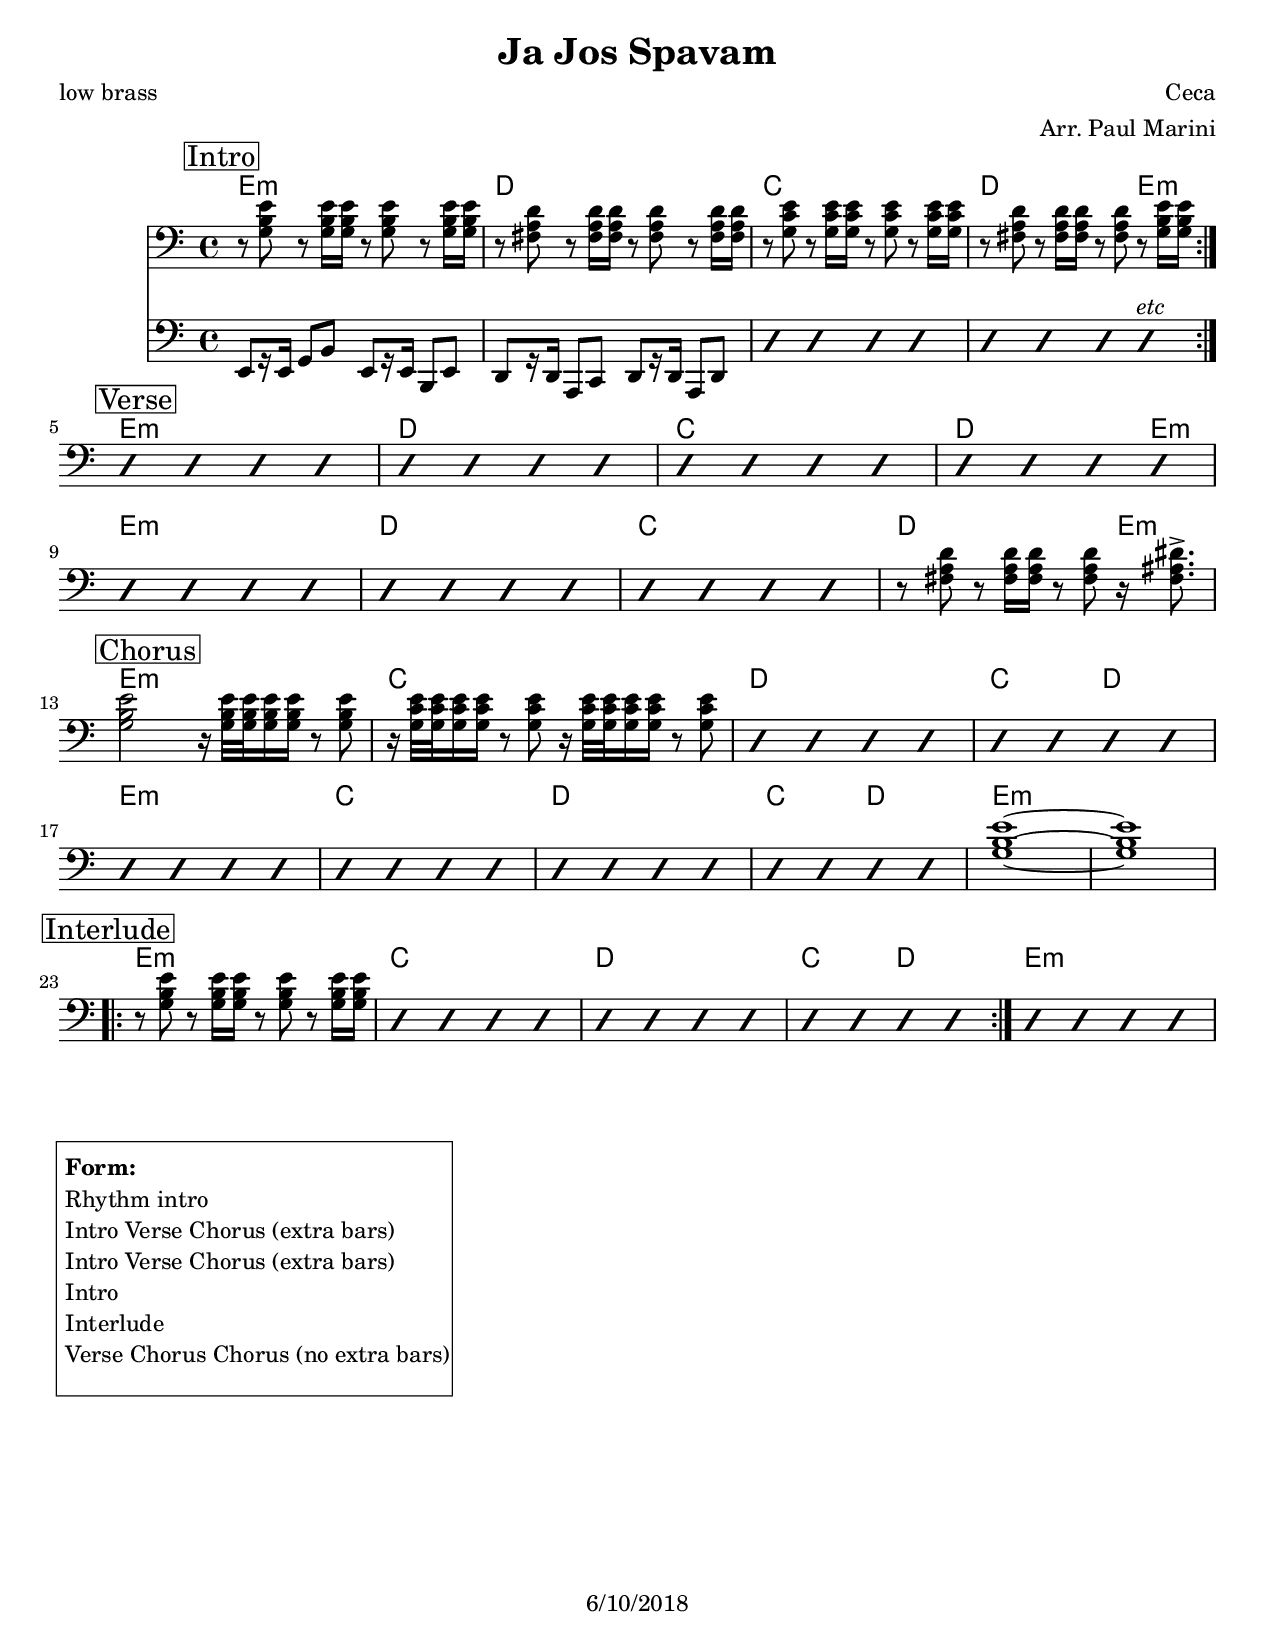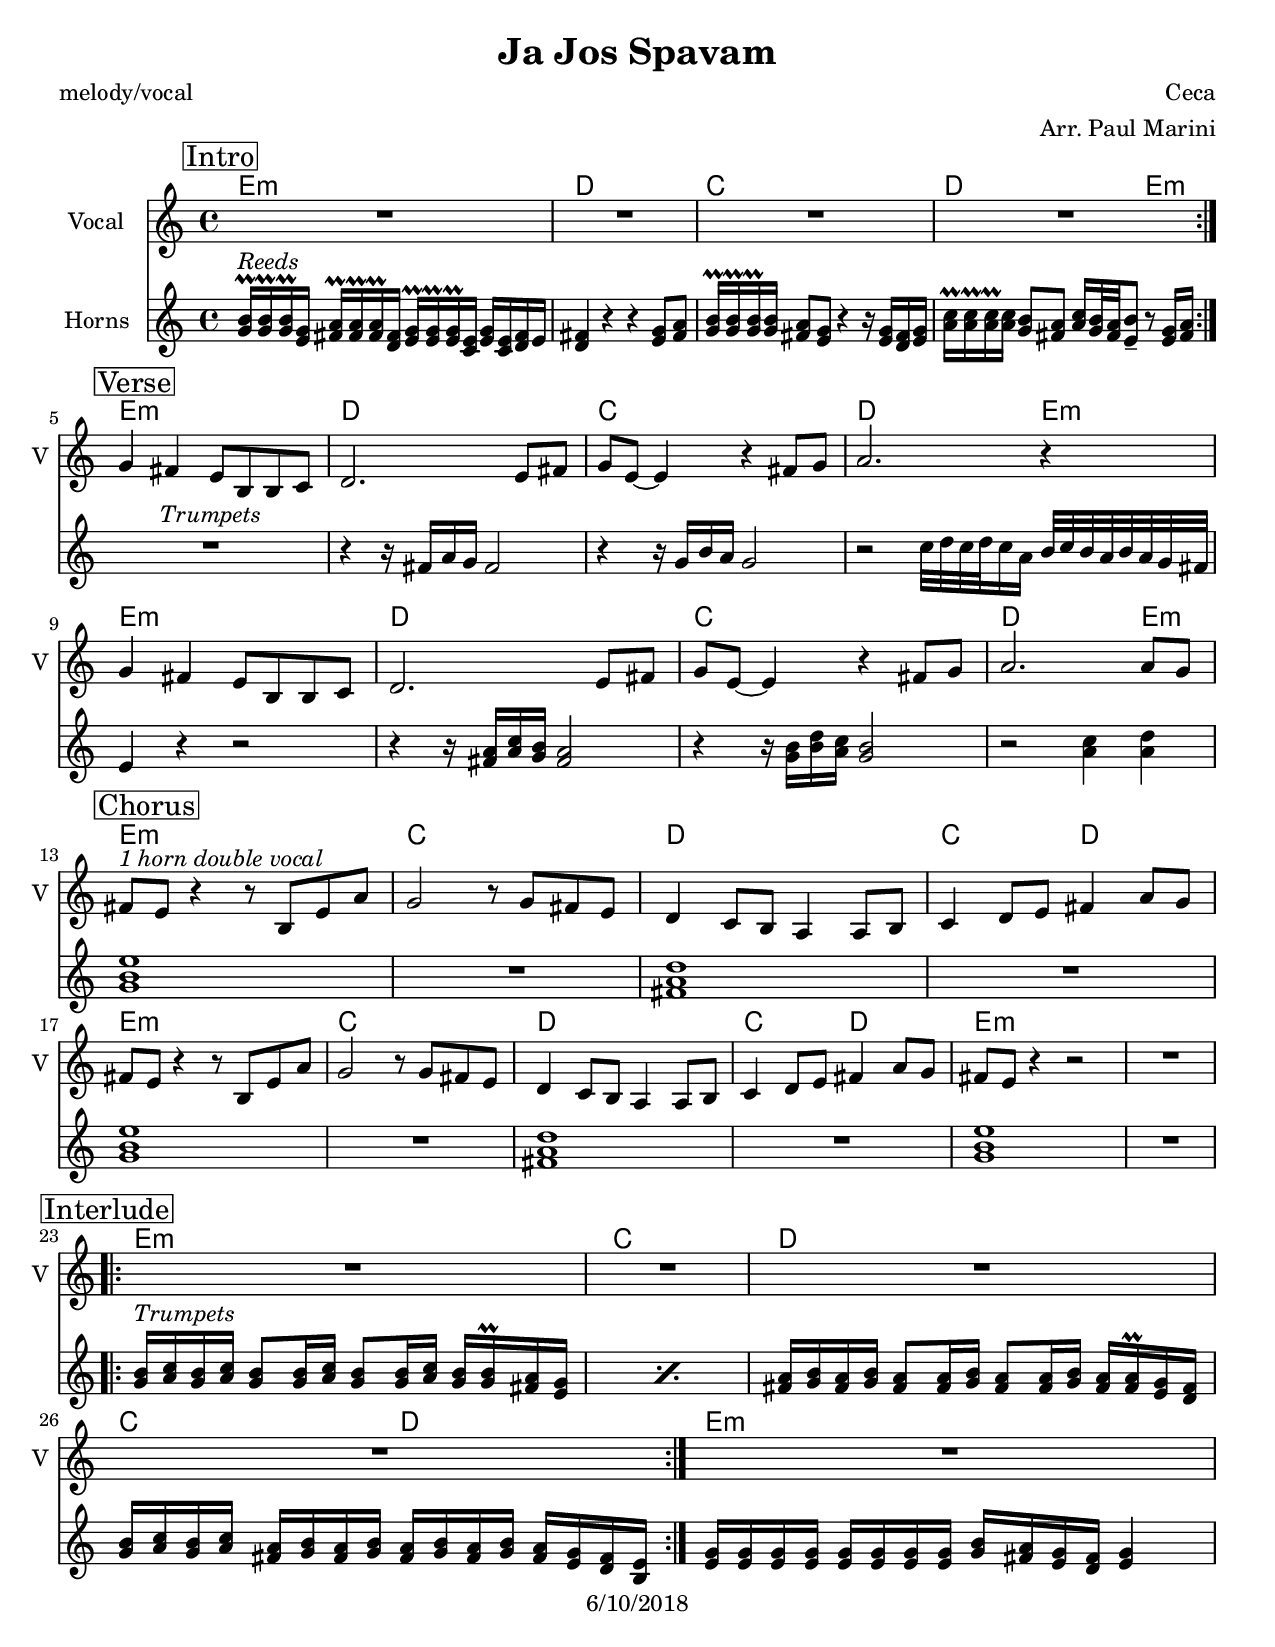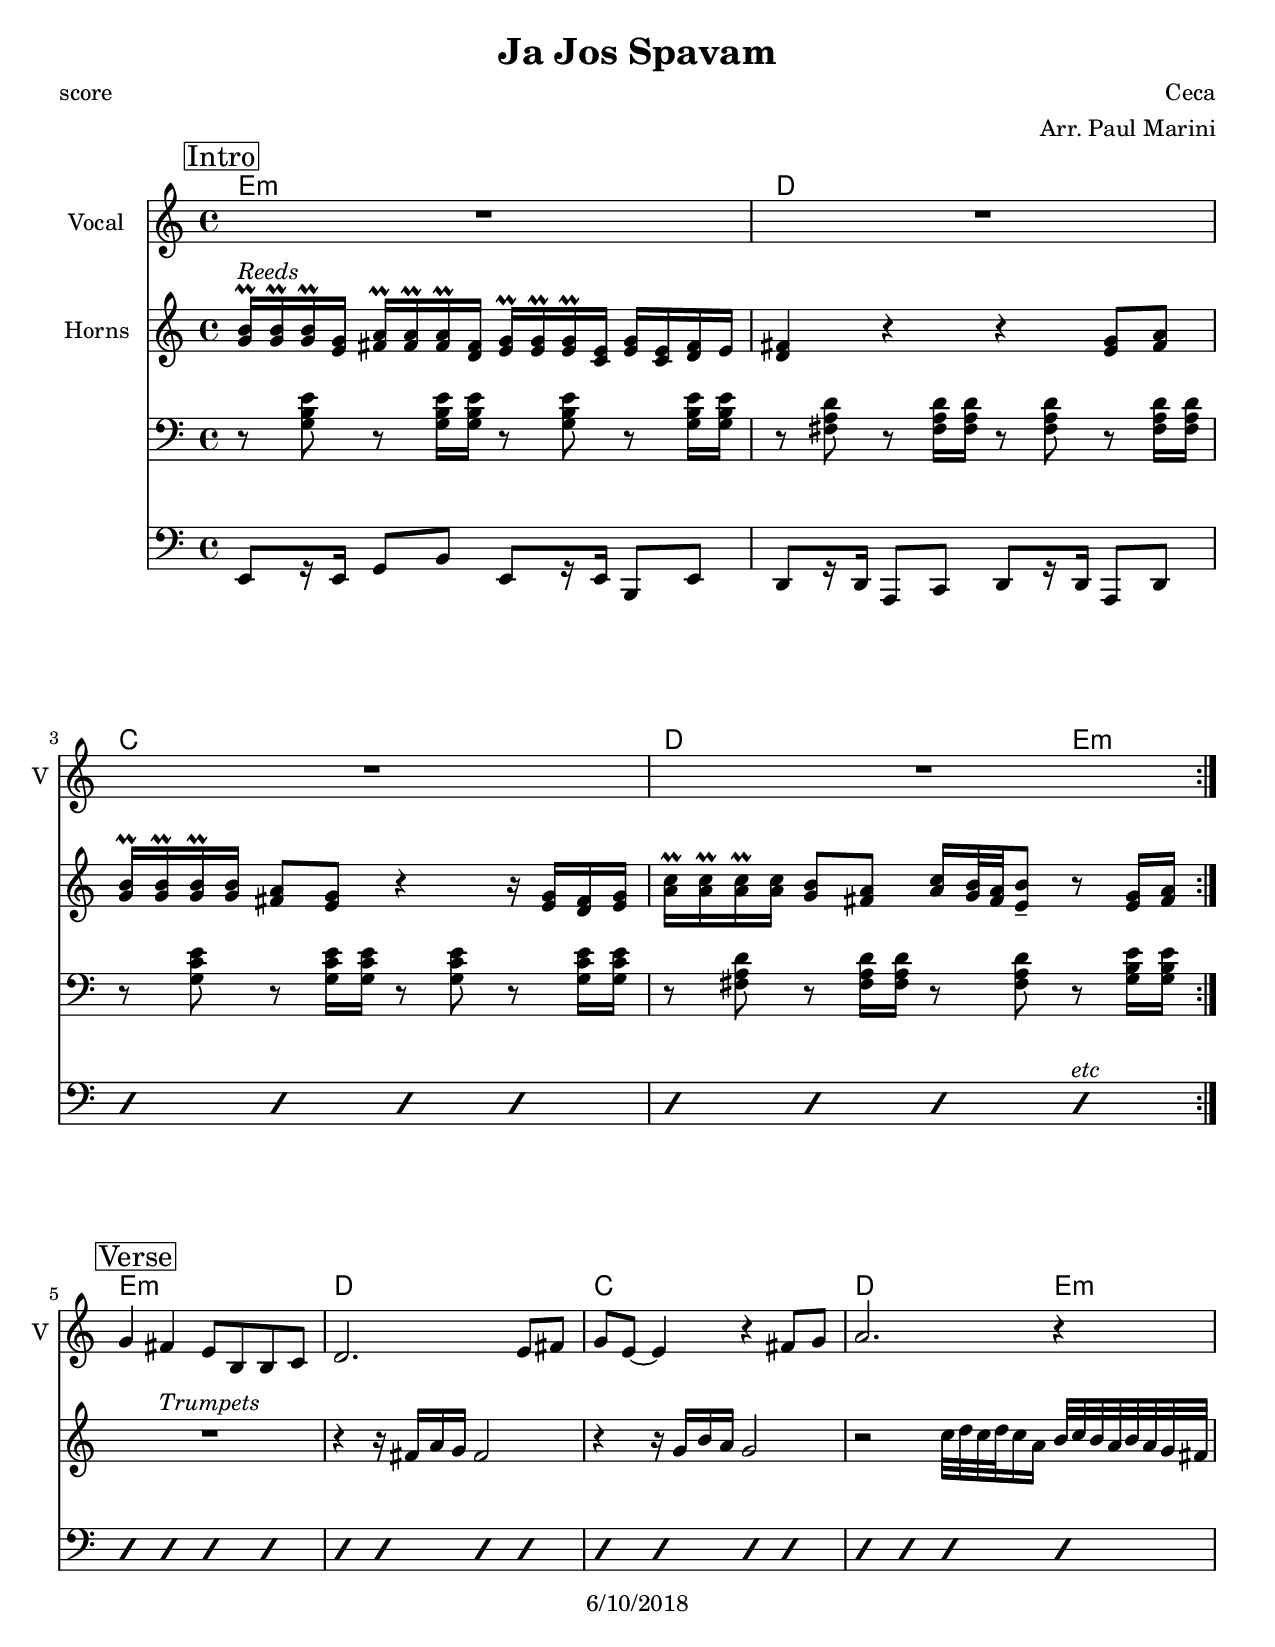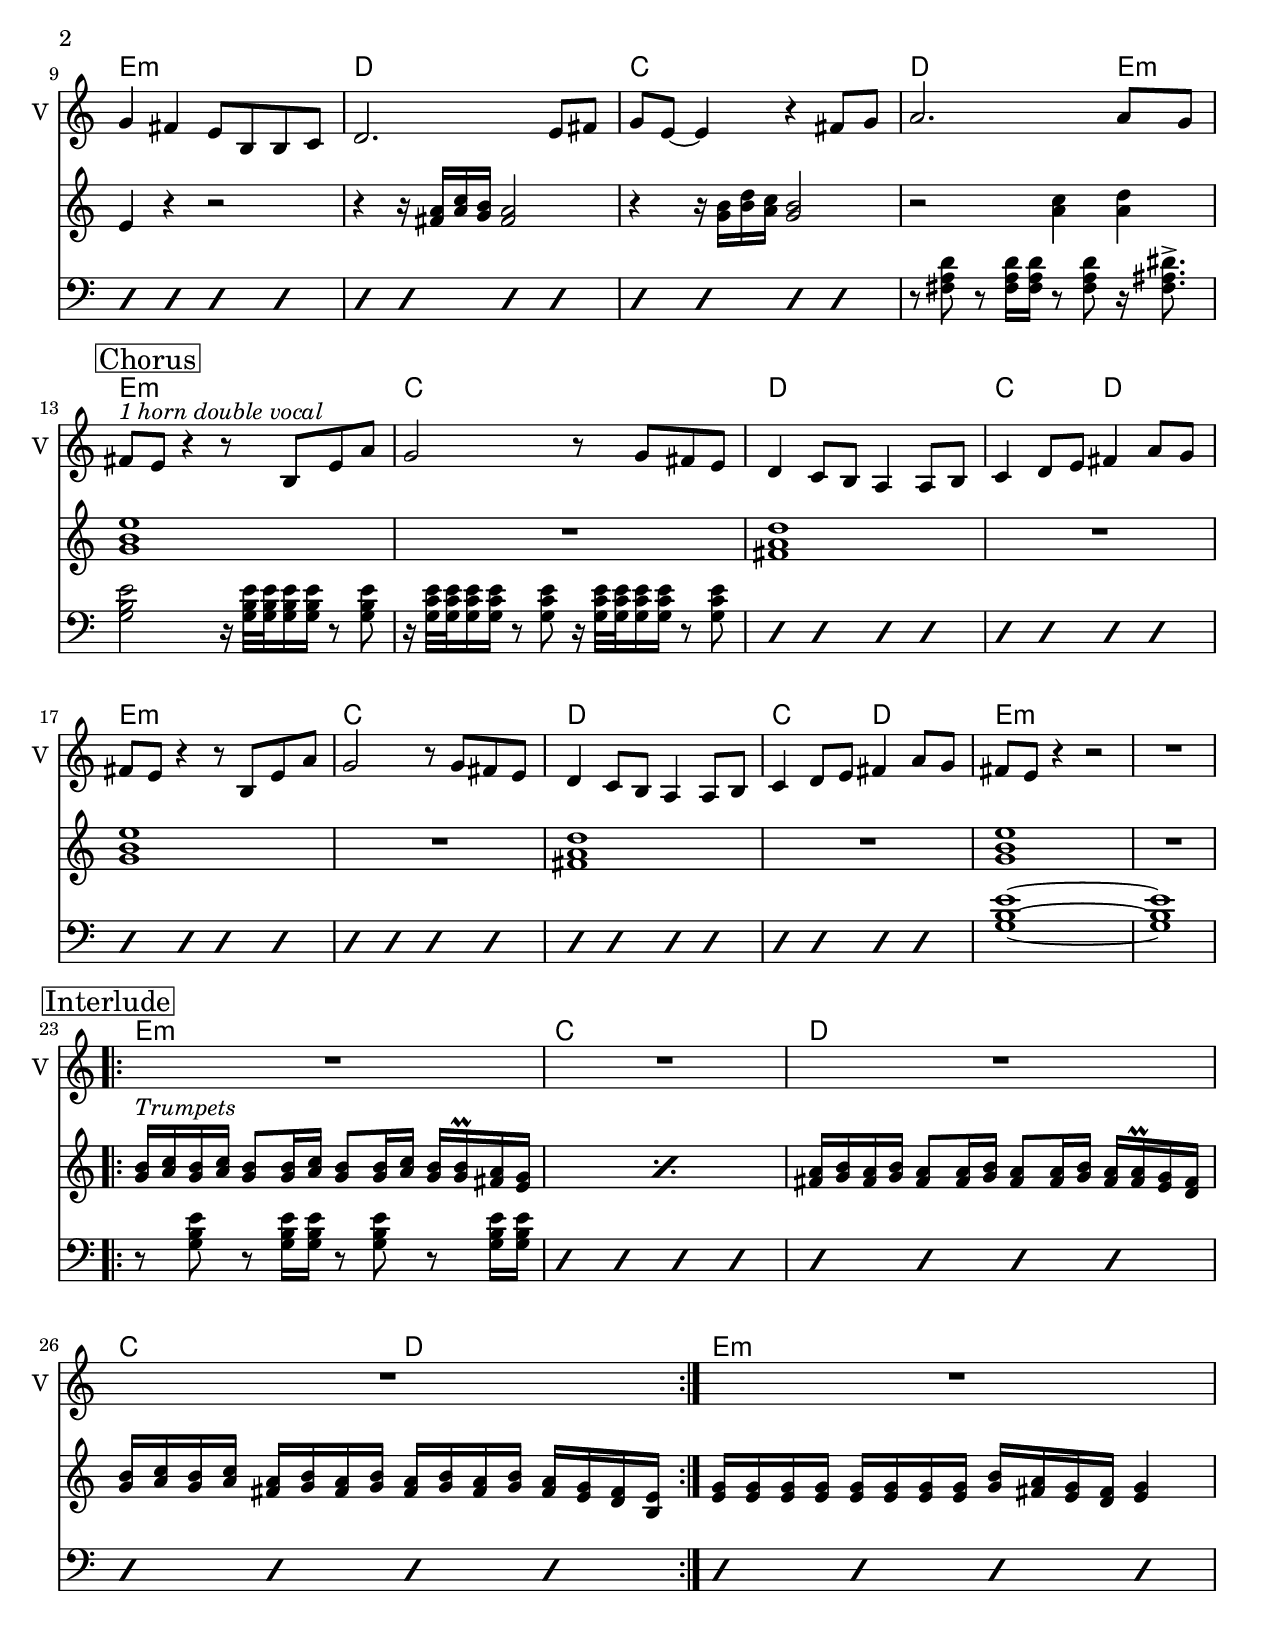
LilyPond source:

\version "2.18.2"

\header {
	title = "Ja Jos Spavam"
	composer = "Ceca"
	arranger = "Arr. Paul Marini"
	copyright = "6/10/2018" %date of latest edits
}
\paper {
  #(set-paper-size "letter")
  }


slash = {
	\override NoteHead #'style = #'slash
	\override Stem #'transparent = ##t
}

noslash = {
	\revert NoteHead #'style
	\revert Stem #'transparent
}

the_form = %Form
	\markup { \box \column {
	\line { " " }
	\line { \bold " Form: " }
	\line { " Rhythm intro " }
	\line { " Intro Verse Chorus (extra bars)" }
	\line { " Intro Verse Chorus (extra bars)" }
	\line { " Intro " }
	\line { " Interlude " }
	\line { " Verse Chorus Chorus (no extra bars)" }
	\line { " " }
	}}

test = { \relative c' { \tempo 4 = 80 \set Score.markFormatter = #format-mark-box-letters
	\repeat volta 2 {
	}
}
}

%{ ornament conventions, a/o 10/2017
%	\prall		regular up ornament, metric
%	\lineprall	quick, nonmetric up ornament	(was \mordent)
%	\mordent		regular down ornament, nonmetric	(was \upbow)
%	\prallprall	consecutive up ornaments, metric
% \trill		trill
%	\turn		turn of some sort
%}

vocal = { \relative c'' { \set Score.markFormatter = #format-mark-box-letters

	\mark \markup { \box "Intro" }
	\repeat volta 2 {
		R1 | R1 | R1 | R1 |
	}
	\break

	\mark \markup { \box "Verse" }
	g4 fis e8 b b c | d2. e8 fis | g8 e~ e4 r fis8 g | a2. r4 |
	\break
	g4 fis e8 b b c | d2. e8 fis | g8 e~ e4 r fis8 g | a2. a8 g |
	\break

	\mark \markup { \box "Chorus" }
	fis8^\markup { \italic "1 horn double vocal"} e r4 r8 b e a | g2 r8 g fis e | 
	d4 c8 b a4 a8 b | c4 d8 e fis4 a8 g |
	\break
	fis8 e r4 r8 b e a | g2 r8 g fis e | 
	d4 c8 b a4 a8 b | c4 d8 e fis4 a8 g |
	fis8 e r4 r2 | R1 |
	\break

	\mark \markup { \box "Interlude" }
	\repeat volta 2 {
		R1 | R1 | R1 | R1 |
	}
	R1 |

}
}

melody = { \relative c'' { \set Score.markFormatter = #format-mark-box-letters

	\mark \markup { \box "Intro" }
	\repeat volta 2 {
		<g b>16\prall^\markup { \italic "Reeds" } <g b>\prall <g b>\prall <e g> <fis a>\prall <fis a>\prall <fis a>\prall <d fis> <e g>\prall <e g>\prall <e g>\prall <c e> <e g> <c e> <d fis> e |
		<d fis>4 r r <e g>8 <fis a> | <g b>16\prall <g b>\prall <g b>\prall <g b> <fis a>8 <e g> r4 r16 <e g> <d fis> <e g> |
		<a c>\prall <a c>\prall <a c>\prall <a c> <g b>8 <fis a> <a c>16 <g b>32 <fis a> <e b'>8-- r <e g>16 <fis a> |
	}
	\break

	\mark \markup { \box "Verse" }
	R1^\markup { \italic "Trumpets" } | r4 r16 fis a g fis2 | r4 r16 g b a g2 | 
	r2 c32 d c d c16 a b32 c b a b a g fis |
	\break
	e4 r r2 | r4 r16 <fis a> <a c> <g b> <fis a>2 | r4 r16 <g b> <b d> <a c> <g b>2 | 
	r2 <a c>4 <a d> |
	\break

	\mark \markup { \box "Chorus" }
	<g b e>1 | R1 | <fis a d> | R1 | 
	\break
	<g b e>1 | R1 | <fis a d> | R1 | 
	<g b e>1 | R1 | 
	\break

	\mark \markup { \box "Interlude" }
	\repeat volta 2 {
		\repeat percent 2 {
			<g b>16^\markup { \italic "Trumpets" }  <a c> <g b> <a c> <g b>8 <g b>16 <a c> <g b>8 <g b>16 <a c> <g b> <g b>\prall <fis a> <e g> |
		}
		<fis a>16 <g b> <fis a> <g b> <fis a>8 <fis a>16 <g b> <fis a>8 <fis a>16 <g b> <fis a> <fis a>\prall <e g> <d fis> |
		<g b>16 <a c> <g b> <a c> <fis a> <g b> <fis a> <g b> <fis a> <g b> <fis a> <g b> <fis a> <e g> <d fis> <b e> 
	}
	<e g>16 <e g> <e g> <e g> <e g> <e g> <e g> <e g> <g b> <fis a> <e g> <d fis> <e g>4 |

}
}

midbrass = { \relative c' { \set Score.markFormatter = #format-mark-box-letters
	\mark \markup { \box "Intro" }
	\repeat volta 2 {
		r8 <g b e> r <g b e>16 <g b e> r8 <g b e> r <g b e>16 <g b e> |
		r8 <fis a d> r <fis a d>16 <fis a d> r8 <fis a d> r <fis a d>16 <fis a d> |
		r8 <g c e> r <g c e>16 <g c e> r8 <g c e> r <g c e>16 <g c e> |
		r8 <fis a d> r <fis a d>16 <fis a d> r8 <fis a d> r <g b e>16 <g b e> |
	}
	\break

	\mark \markup { \box "Verse" }
	\slash { d4 d d d | d d d d | d d d d | d d d d |
	\break
	d d d d | d d d d | d d d d | } \noslash
	r8 <fis a d> r <fis a d>16 <fis a d> r8 <fis a d> r16 <fis ais dis>8.-> |
	\break

	\mark \markup { \box "Chorus" }
	<g b e>2 r16 <g b e>32 <g b e> <g b e>16 <g b e> r8 <g b e> | 
	r16 <g c e>32 <g c e> <g c e>16 <g c e> r8 <g c e> r16 <g c e>32 <g c e> <g c e>16 <g c e> r8 <g c e> |
	\slash { d4 d d d | d d d d | 
	\break
	d d d d | d d d d | d d d d | d d d d | } \noslash
	<g b e>1~ | <g b e> |
	\break

	\mark \markup { \box "Interlude" }
	\repeat volta 2 {
		r8 <g b e> r <g b e>16 <g b e> r8 <g b e> r <g b e>16 <g b e> |
		\slash { d4 d d d | d d d d | d d d d | }
	
	}
 	d4 d d d | \noslash
}
}

bass = { \relative c, { \set Score.markFormatter = #format-mark-box-letters
	\mark \markup { \box "Intro" }
	\repeat volta 2 {
		e8[ r16 e] g8 b e,8[ r16 e] b8 e | d8[ r16 d] a8 c d8[ r16 d] a8 d |
		\slash d'4 d d d | d d d d^\markup { \italic "etc" } | \noslash
	}
	\break

}
}


changes = { \chordmode {

% Intro
e1:min | d | c | d2. e4:min | 

% Verse
e1:min | d | c | d2. e4:min | 
e1:min | d | c | d2. e4:min | 

% Chorus
e1:min | c | d | c2 d |
e1:min | c | d | c2 d |
e1:min | e:min |

% Interlude
e1:min | c | d | c2 d |
e1:min |

}
}

\book {
	\bookOutputSuffix "score"
    \header { poet = "score" }
	\score {
	  <<
	    \new ChordNames {
		\set chordChanges = ##t
		\changes
	    }
		\new Staff \with {
			instrumentName = "Vocal "
			shortInstrumentName = "V "
		}
		{ \clef treble
			\vocal
		}
	    \new Staff \with {
			instrumentName = "Horns "
			shortInstrumentName = " "
		}
		{ \clef treble
		\melody
	    }
	    \new Staff { \clef bass
		\midbrass
	    }
	    \new Staff { \clef bass
		\bass
	    }
	  >>
	}
	\the_form
}
\book {
	\bookOutputSuffix "melody"
    \header { poet = "melody/vocal" }
	\score {
	  <<
	    \new ChordNames {
		\set chordChanges = ##t
		\changes
	    }
		\new Staff \with {
			instrumentName = "Vocal "
			shortInstrumentName = "V "
		}
		{ \clef treble
			\vocal
		}
	    \new Staff \with {
			instrumentName = "Horns "
			shortInstrumentName = " "
		}
		{ \clef treble
		\melody
	    }
	  >>
	}
	\the_form
}
\book {
	\bookOutputSuffix "lowbrass"
    \header { poet = "low brass" }
	\score {
	  <<
	    \new ChordNames {
		\set chordChanges = ##t
		\changes
	    }
	    \new Staff { \clef bass
		\midbrass
	    }
	    \new Staff { \clef bass
		\bass
	    }
	  >>
	}
	\the_form
}
